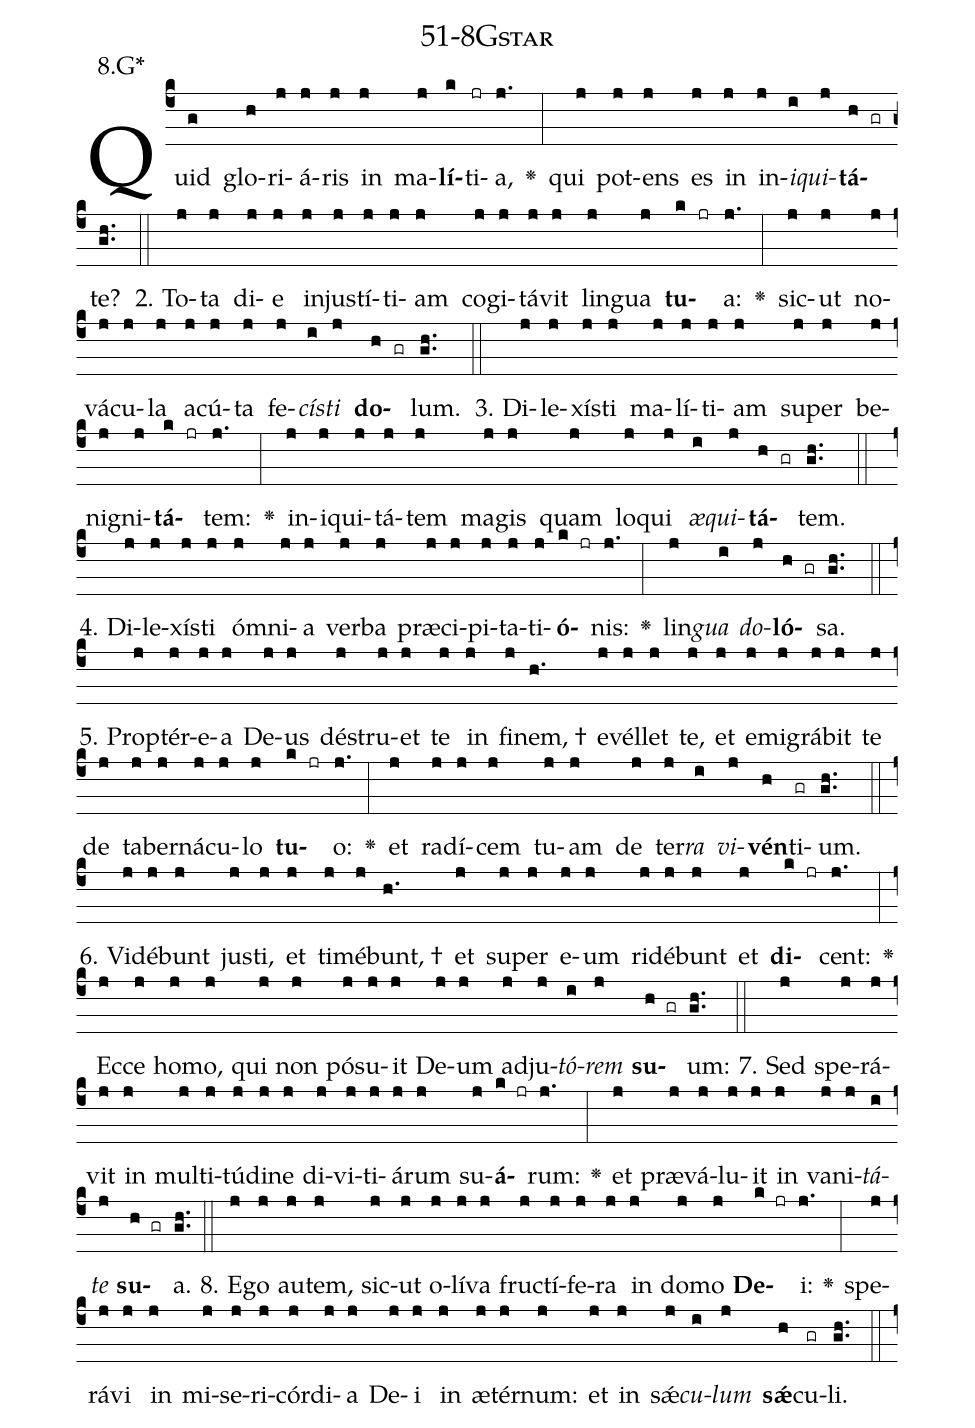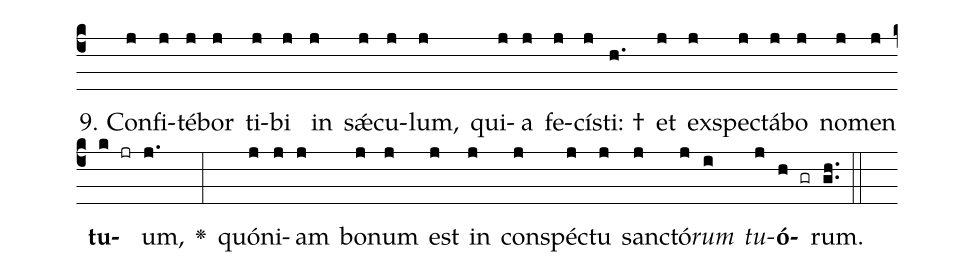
name: 51-8Gstar;
annotation: 8.G*;
%%
(c4)Quid(g) glo(h)ri(j)á(j)ris(j) in(j) ma(j)<b>lí</b>(k)ti(jr)a,(j.) <v>\greheightstar</v>(:) qui(j) pot(j)ens(j) es(j) in(j) in(j)<i>i</i>(i)<i>qui</i>(j)<b>tá</b>(h gr)te?(gh..) (::)
2. To(j)ta(j) di(j)e(j) in(j)jus(j)tí(j)ti(j)am(j) co(j)gi(j)tá(j)vit(j) lin(j)gua(j) <b>tu</b>(k jr)a:(j.) <v>\greheightstar</v>(:) sic(j)ut(j) no(j)vá(j)cu(j)la(j) a(j)cú(j)ta(j) fe(j)<i>cís</i>(i)<i>ti</i>(j) <b>do</b>(h gr)lum.(gh..) (::)
3. Di(j)le(j)xís(j)ti(j) ma(j)lí(j)ti(j)am(j) su(j)per(j) be(j)ni(j)gni(j)<b>tá</b>(k jr)tem:(j.) <v>\greheightstar</v>(:) in(j)i(j)qui(j)tá(j)tem(j) ma(j)gis(j) quam(j) lo(j)qui(j) <i>æ</i>(i)<i>qui</i>(j)<b>tá</b>(h gr)tem.(gh..) (::)
4. Di(j)le(j)xís(j)ti(j) óm(j)ni(j)a(j) ver(j)ba(j) præ(j)ci(j)pi(j)ta(j)ti(j)<b>ó</b>(k jr)nis:(j.) <v>\greheightstar</v>(:) lin(j)<i>gua</i>(i) <i>do</i>(j)<b>ló</b>(h gr)sa.(gh..) (::)
5. Prop(j)tér(j)e(j)a(j) De(j)us(j) dé(j)stru(j)et(j) te(j) in(j) fi(j)nem, †(h.) e(j)vél(j)let(j) te,(j) et(j) e(j)mi(j)grá(j)bit(j) te(j) de(j) ta(j)ber(j)ná(j)cu(j)lo(j) <b>tu</b>(k jr)o:(j.) <v>\greheightstar</v>(:) et(j) ra(j)dí(j)cem(j) tu(j)am(j) de(j) ter(j)<i>ra</i>(i) <i>vi</i>(j)<b>vén</b>(h)ti(gr)um.(gh..) (::)
6. Vi(j)dé(j)bunt(j) jus(j)ti,(j) et(j) ti(j)mé(j)bunt, †(h.) et(j) su(j)per(j) e(j)um(j) ri(j)dé(j)bunt(j) et(j) <b>di</b>(k jr)cent:(j.) <v>\greheightstar</v>(:) Ec(j)ce(j) ho(j)mo,(j) qui(j) non(j) pó(j)su(j)it(j) De(j)um(j) ad(j)ju(j)<i>tó</i>(i)<i>rem</i>(j) <b>su</b>(h gr)um:(gh..) (::)
7. Sed(j) spe(j)rá(j)vit(j) in(j) mul(j)ti(j)tú(j)di(j)ne(j) di(j)vi(j)ti(j)á(j)rum(j) su(j)<b>á</b>(k jr)rum:(j.) <v>\greheightstar</v>(:) et(j) præ(j)vá(j)lu(j)it(j) in(j) va(j)ni(j)<i>tá</i>(i)<i>te</i>(j) <b>su</b>(h gr)a.(gh..) (::)
8. E(j)go(j) au(j)tem,(j) sic(j)ut(j) o(j)lí(j)va(j) fruc(j)tí(j)fe(j)ra(j) in(j) do(j)mo(j) <b>De</b>(k jr)i:(j.) <v>\greheightstar</v>(:) spe(j)rá(j)vi(j) in(j) mi(j)se(j)ri(j)cór(j)di(j)a(j) De(j)i(j) in(j) æ(j)tér(j)num:(j) et(j) in(j) sǽ(j)<i>cu</i>(i)<i>lum</i>(j) <b>sǽ</b>(h)cu(gr)li.(gh..) (::)
9. Con(j)fi(j)té(j)bor(j) ti(j)bi(j) in(j) sǽ(j)cu(j)lum,(j) qui(j)a(j) fe(j)cís(j)ti: †(h.) et(j) ex(j)spec(j)tá(j)bo(j) no(j)men(j) <b>tu</b>(k jr)um,(j.) <v>\greheightstar</v>(:) quón(j)i(j)am(j) bo(j)num(j) est(j) in(j) con(j)spéc(j)tu(j) sanc(j)tó(j)<i>rum</i>(i) <i>tu</i>(j)<b>ó</b>(h gr)rum.(gh..) (::)
